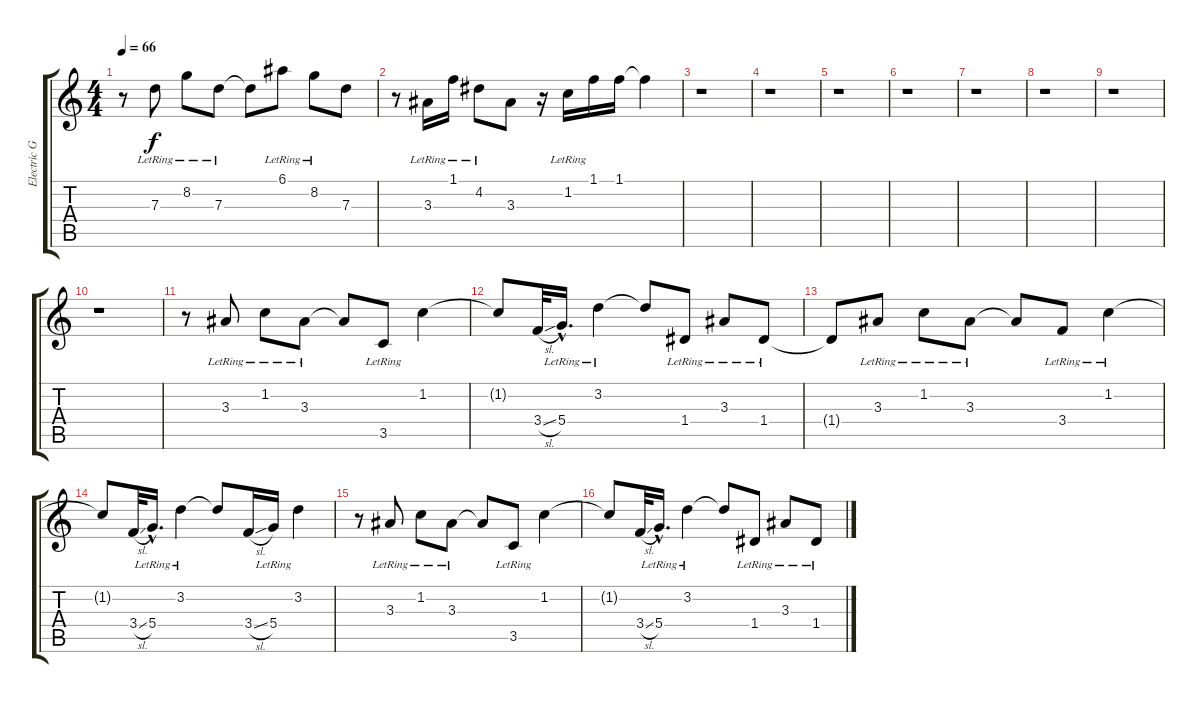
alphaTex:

\track ("Electric Guitar" "Electric G") {instrument electricguitarclean}
\staff {score tabs}
\tuning (E4 B3 G3 D3 A2 E2) {hide}
\ts (4 4)
\tempo 66
\clef g2
\ks c
r.8{dy f} 7.3{lr}.8 8.2{lr}.8 7.3{lr}.8 7.3{t}.8 6.1{lr}.8 8.2{lr}.8 7.3.8 |
r.8 3.3{lr}.16 1.1{lr}.16 4.2{lr}.8 3.3.8 r.16 1.2{lr}.16 1.1.16 1.1.16 1.1{t}.4 |
r.1 |
r.1 |
r.1 |
r.1 |
r.1 |
r.1 |
r.1 |
r.1 |
r.8 3.3{lr}.8 1.2{lr}.8 3.3{lr}.8 3.3{t}.8 3.5{lr}.8 1.2.4 |
1.2{t}.8 3.4{sl}.32 5.4{hac lr}.16{d} 3.2{lr}.4 3.2{t}.8 1.4{lr}.8 3.3{lr}.8 1.4{lr}.8 |
1.4{t}.8 3.3{lr}.8 1.2{lr}.8 3.3{lr}.8 3.3{t}.8 3.4{lr}.8 1.2{lr}.4 |
1.2{t}.8 3.4{sl}.32 5.4{hac lr}.16{d} 3.2{lr}.4 3.2{t}.8 3.4{sl}.16 5.4{lr}.16 3.2.4 |
r.8 3.3{lr}.8 1.2{lr}.8 3.3{lr}.8 3.3{t}.8 3.5{lr}.8 1.2.4 |
1.2{t}.8 3.4{sl}.32 5.4{hac lr}.16{d} 3.2{lr}.4 3.2{t}.8 1.4{lr}.8 3.3{lr}.8 1.4{lr}.8
